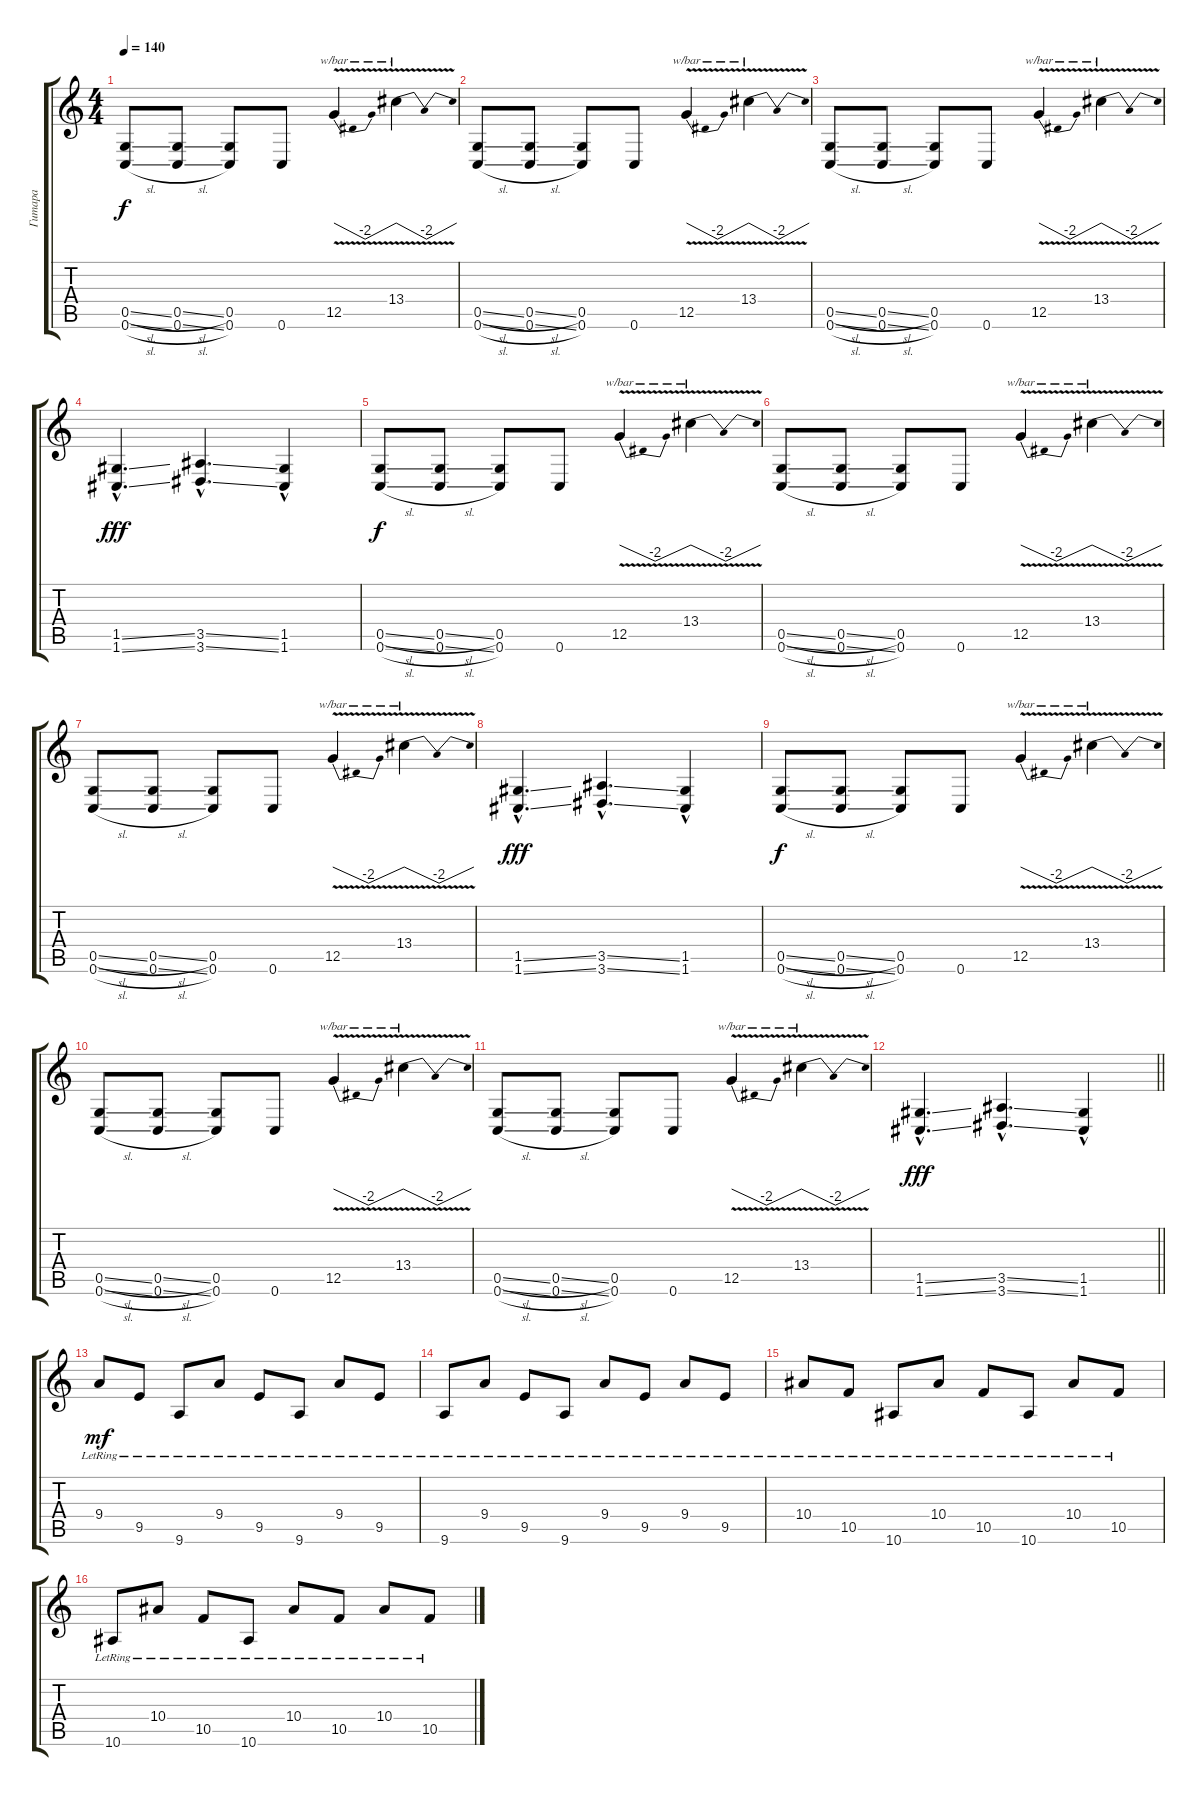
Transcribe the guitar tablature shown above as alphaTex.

\track ("Гитара" "Гитара") {instrument overdrivenguitar}
\staff {score tabs}
\tuning (D4 A3 F3 C3 G2 C2) {hide}
\ts (4 4)
\tempo 140
\clef g2
\ks c
(0.5{sl} 0.6{sl}).8{dy f balance 8} (0.5{sl} 0.6{sl}).8 (0.5 0.6).8 0.6.8 12.5{v}.4{tbe (dip default 0 0 30 -8 60 0) balance 16} 13.4{v}.4{tbe (dip default 0 0 30 -8 60 0)} |
(0.5{sl} 0.6{sl}).8{balance 8} (0.5{sl} 0.6{sl}).8 (0.5 0.6).8 0.6.8 12.5{v}.4{tbe (dip default 0 0 30 -8 60 0) balance 16} 13.4{v}.4{tbe (dip default 0 0 30 -8 60 0)} |
(0.5{sl} 0.6{sl}).8{balance 8} (0.5{sl} 0.6{sl}).8 (0.5 0.6).8 0.6.8 12.5{v}.4{tbe (dip default 0 0 30 -8 60 0) balance 16} 13.4{v}.4{tbe (dip default 0 0 30 -8 60 0)} |
(1.5{ss hac} 1.6{ss hac}).4{d dy fff balance 8} (3.5{ss hac} 3.6{ss hac}).4{d} (1.5{hac} 1.6{hac}).4 |
(0.5{sl} 0.6{sl}).8{dy f balance 8} (0.5{sl} 0.6{sl}).8 (0.5 0.6).8 0.6.8 12.5{v}.4{tbe (dip default 0 0 30 -8 60 0) balance 16} 13.4{v}.4{tbe (dip default 0 0 30 -8 60 0)} |
(0.5{sl} 0.6{sl}).8{balance 8} (0.5{sl} 0.6{sl}).8 (0.5 0.6).8 0.6.8 12.5{v}.4{tbe (dip default 0 0 30 -8 60 0) balance 16} 13.4{v}.4{tbe (dip default 0 0 30 -8 60 0)} |
(0.5{sl} 0.6{sl}).8{balance 8} (0.5{sl} 0.6{sl}).8 (0.5 0.6).8 0.6.8 12.5{v}.4{tbe (dip default 0 0 30 -8 60 0) balance 16} 13.4{v}.4{tbe (dip default 0 0 30 -8 60 0)} |
(1.5{ss hac} 1.6{ss hac}).4{d dy fff balance 8} (3.5{ss hac} 3.6{ss hac}).4{d} (1.5{hac} 1.6{hac}).4 |
(0.5{sl} 0.6{sl}).8{dy f balance 8} (0.5{sl} 0.6{sl}).8 (0.5 0.6).8 0.6.8 12.5{v}.4{tbe (dip default 0 0 30 -8 60 0) balance 16} 13.4{v}.4{tbe (dip default 0 0 30 -8 60 0)} |
(0.5{sl} 0.6{sl}).8{balance 8} (0.5{sl} 0.6{sl}).8 (0.5 0.6).8 0.6.8 12.5{v}.4{tbe (dip default 0 0 30 -8 60 0) balance 16} 13.4{v}.4{tbe (dip default 0 0 30 -8 60 0)} |
(0.5{sl} 0.6{sl}).8{balance 8} (0.5{sl} 0.6{sl}).8 (0.5 0.6).8 0.6.8 12.5{v}.4{tbe (dip default 0 0 30 -8 60 0) balance 16} 13.4{v}.4{tbe (dip default 0 0 30 -8 60 0)} |
\barLineRight lightlight
(1.5{ss hac} 1.6{ss hac}).4{d dy fff balance 8} (3.5{ss hac} 3.6{ss hac}).4{d} (1.5{hac} 1.6{hac}).4 |
\section ("" " ")
9.4{lr}.8{dy mf instrument electricguitarclean} 9.5{lr}.8 9.6{lr}.8 9.4{lr}.8 9.5{lr}.8 9.6{lr}.8 9.4{lr}.8 9.5{lr}.8 |
9.6{lr}.8 9.4{lr}.8 9.5{lr}.8 9.6{lr}.8 9.4{lr}.8 9.5{lr}.8 9.4{lr}.8 9.5{lr}.8 |
10.4{lr}.8 10.5{lr}.8 10.6{lr}.8 10.4{lr}.8 10.5{lr}.8 10.6{lr}.8 10.4{lr}.8 10.5{lr}.8 |
10.6{lr}.8 10.4{lr}.8 10.5{lr}.8 10.6{lr}.8 10.4{lr}.8 10.5{lr}.8 10.4{lr}.8 10.5{lr}.8
